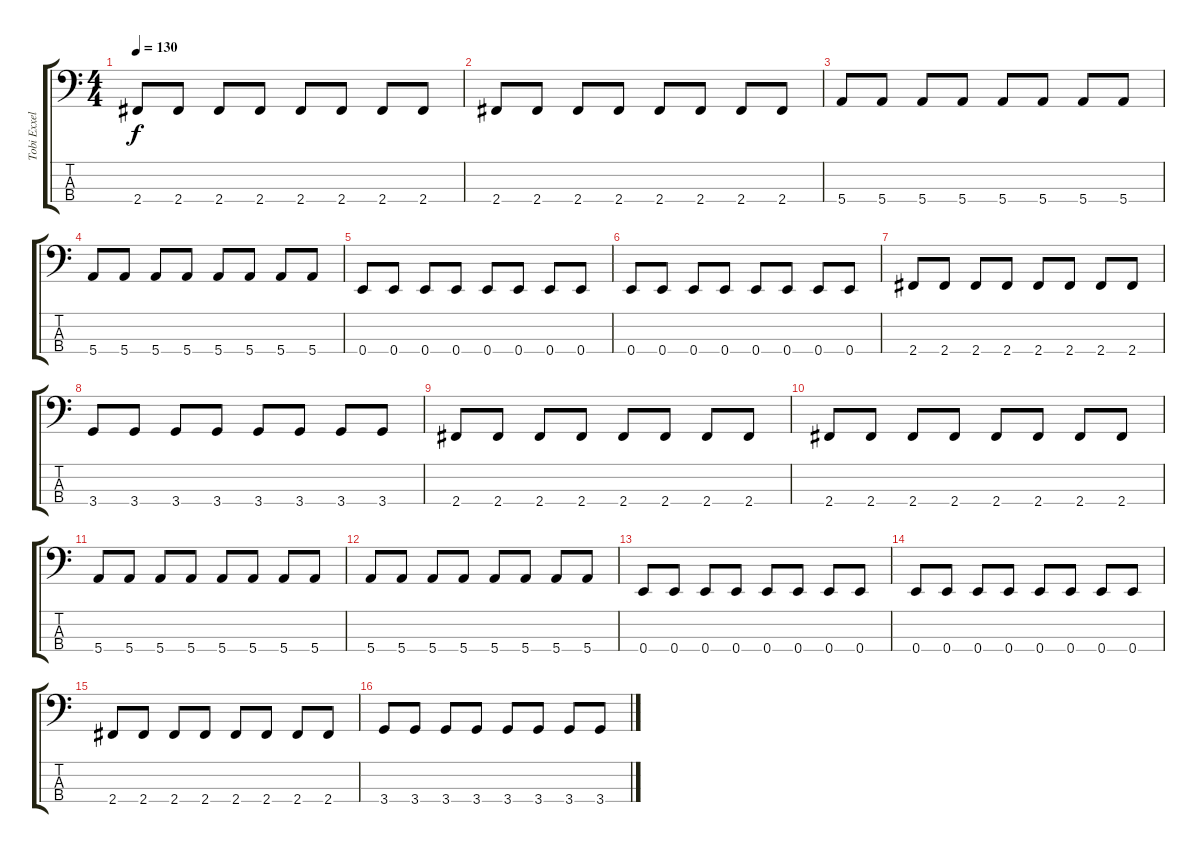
\track ("Tobi Exxel" "Tobi Exxel") {instrument electricbasspick}
\staff {score tabs}
\tuning (G2 D2 A1 E1) {hide}
\ts (4 4)
\tempo 130
\clef f4
\ks c
2.4.8{dy f} 2.4.8 2.4.8 2.4.8 2.4.8 2.4.8 2.4.8 2.4.8 |
2.4.8 2.4.8 2.4.8 2.4.8 2.4.8 2.4.8 2.4.8 2.4.8 |
5.4.8 5.4.8 5.4.8 5.4.8 5.4.8 5.4.8 5.4.8 5.4.8 |
5.4.8 5.4.8 5.4.8 5.4.8 5.4.8 5.4.8 5.4.8 5.4.8 |
0.4.8 0.4.8 0.4.8 0.4.8 0.4.8 0.4.8 0.4.8 0.4.8 |
0.4.8 0.4.8 0.4.8 0.4.8 0.4.8 0.4.8 0.4.8 0.4.8 |
2.4.8 2.4.8 2.4.8 2.4.8 2.4.8 2.4.8 2.4.8 2.4.8 |
3.4.8 3.4.8 3.4.8 3.4.8 3.4.8 3.4.8 3.4.8 3.4.8 |
2.4.8 2.4.8 2.4.8 2.4.8 2.4.8 2.4.8 2.4.8 2.4.8 |
2.4.8 2.4.8 2.4.8 2.4.8 2.4.8 2.4.8 2.4.8 2.4.8 |
5.4.8 5.4.8 5.4.8 5.4.8 5.4.8 5.4.8 5.4.8 5.4.8 |
5.4.8 5.4.8 5.4.8 5.4.8 5.4.8 5.4.8 5.4.8 5.4.8 |
0.4.8 0.4.8 0.4.8 0.4.8 0.4.8 0.4.8 0.4.8 0.4.8 |
0.4.8 0.4.8 0.4.8 0.4.8 0.4.8 0.4.8 0.4.8 0.4.8 |
2.4.8 2.4.8 2.4.8 2.4.8 2.4.8 2.4.8 2.4.8 2.4.8 |
3.4.8 3.4.8 3.4.8 3.4.8 3.4.8 3.4.8 3.4.8 3.4.8
